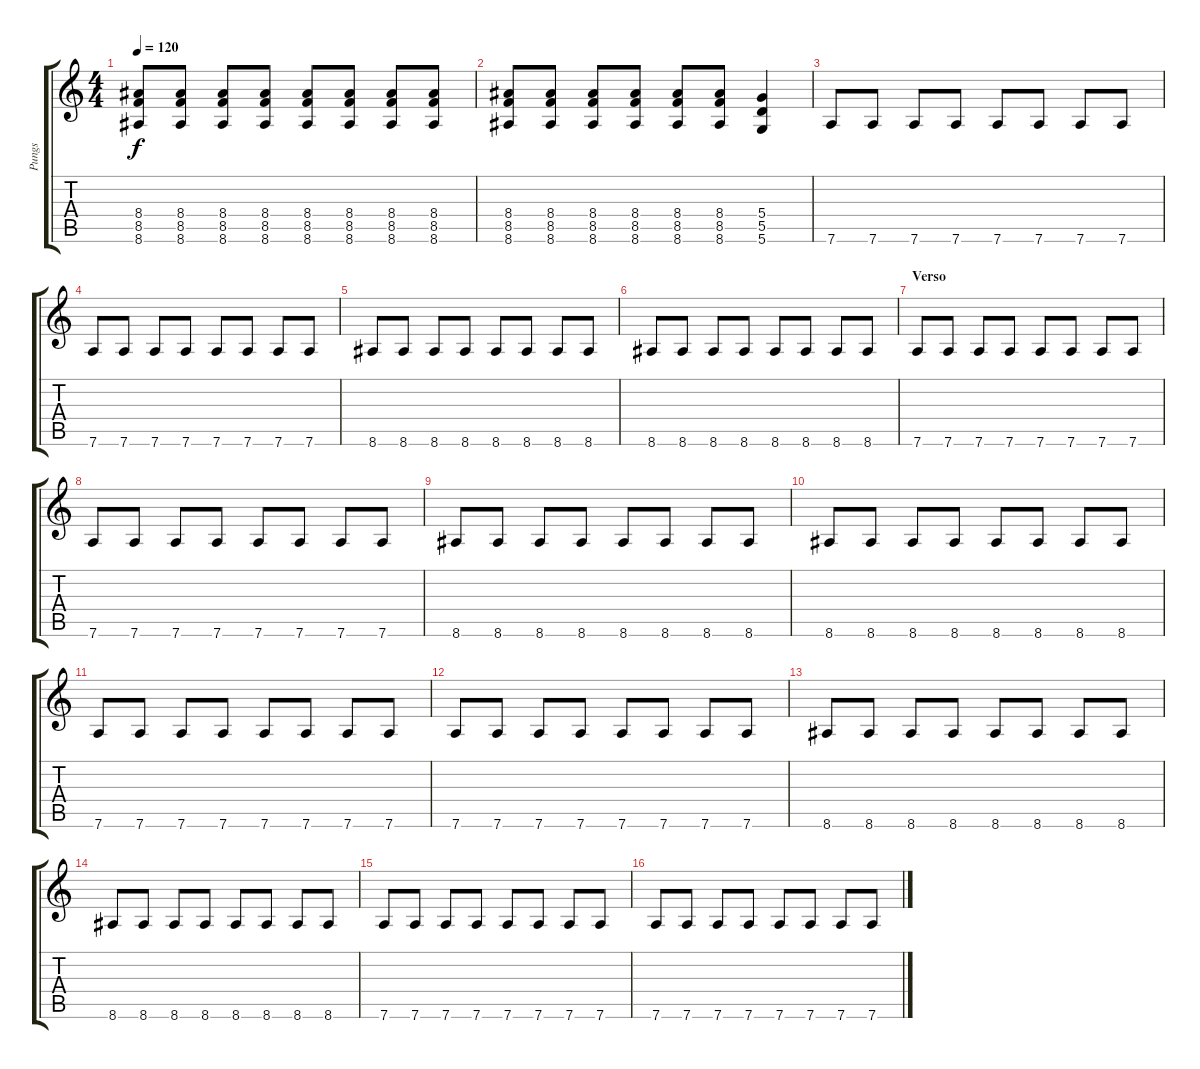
\track ("Pungs" "Pungs") {instrument distortionguitar}
\staff {score tabs}
\tuning (E4 B3 G3 D3 A2 D2) {hide}
\ts (4 4)
\tempo 120
\clef g2
\ks c
(8.4 8.5 8.6).8{dy f} (8.4 8.5 8.6).8 (8.4 8.5 8.6).8 (8.4 8.5 8.6).8 (8.4 8.5 8.6).8 (8.4 8.5 8.6).8 (8.4 8.5 8.6).8 (8.4 8.5 8.6).8 |
(8.4 8.5 8.6).8 (8.4 8.5 8.6).8 (8.4 8.5 8.6).8 (8.4 8.5 8.6).8 (8.4 8.5 8.6).8 (8.4 8.5 8.6).8 (5.4 5.5 5.6).4 |
7.6.8 7.6.8 7.6.8 7.6.8 7.6.8 7.6.8 7.6.8 7.6.8 |
7.6.8 7.6.8 7.6.8 7.6.8 7.6.8 7.6.8 7.6.8 7.6.8 |
8.6.8 8.6.8 8.6.8 8.6.8 8.6.8 8.6.8 8.6.8 8.6.8 |
8.6.8 8.6.8 8.6.8 8.6.8 8.6.8 8.6.8 8.6.8 8.6.8 |
\section ("" "Verso")
7.6.8 7.6.8 7.6.8 7.6.8 7.6.8 7.6.8 7.6.8 7.6.8 |
7.6.8 7.6.8 7.6.8 7.6.8 7.6.8 7.6.8 7.6.8 7.6.8 |
8.6.8 8.6.8 8.6.8 8.6.8 8.6.8 8.6.8 8.6.8 8.6.8 |
8.6.8 8.6.8 8.6.8 8.6.8 8.6.8 8.6.8 8.6.8 8.6.8 |
7.6.8 7.6.8 7.6.8 7.6.8 7.6.8 7.6.8 7.6.8 7.6.8 |
7.6.8 7.6.8 7.6.8 7.6.8 7.6.8 7.6.8 7.6.8 7.6.8 |
8.6.8 8.6.8 8.6.8 8.6.8 8.6.8 8.6.8 8.6.8 8.6.8 |
8.6.8 8.6.8 8.6.8 8.6.8 8.6.8 8.6.8 8.6.8 8.6.8 |
7.6.8 7.6.8 7.6.8 7.6.8 7.6.8 7.6.8 7.6.8 7.6.8 |
7.6.8 7.6.8 7.6.8 7.6.8 7.6.8 7.6.8 7.6.8 7.6.8
